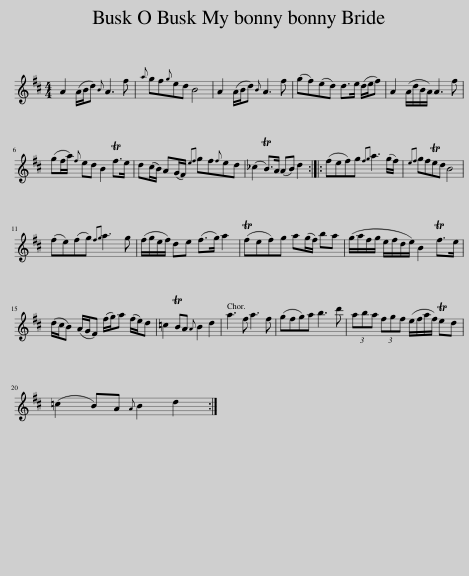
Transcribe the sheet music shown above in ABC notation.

X:1
L:1/8
M:4/4
I:linebreak $
K:D
V:1 treble
V:1
 A2 (A/B/d){B} A3 f |{a} gf{g}ed B4 | A2 (A/B/d){B} A3 f | (gf)(ed) d>e (d/e/f) | A2 (A/d/B/A/) A3 f |$ %5
 (gf/a/){f} ed B2 Tf>e | d(c/B/) A(G/F/){ef} gf{f}ed | (_c2 TB>)A (AB) d2 :: (fef)g{fg} a3 (g/f/) |{ef} gfTed B4 |$ %10
 (fe)(fg){fg} a3 g | (f/g/e/f/) de (f>g) a2 | (Tfef)g a(g/f/) ba | (g/a/f/g/ e/f/d/e/) B2 Tf>e |$ (d/c/B) (A/G/F) (f/g/)a (f/e/)d | %15
 =c2 TBA{A} B2 d2 | a3 f a3 f | (gfg)a b3 d' | (3aba (3fgf (e/f/a/f/) Ted |$ (=c2 B)A{A} B2 d2 :| %20
